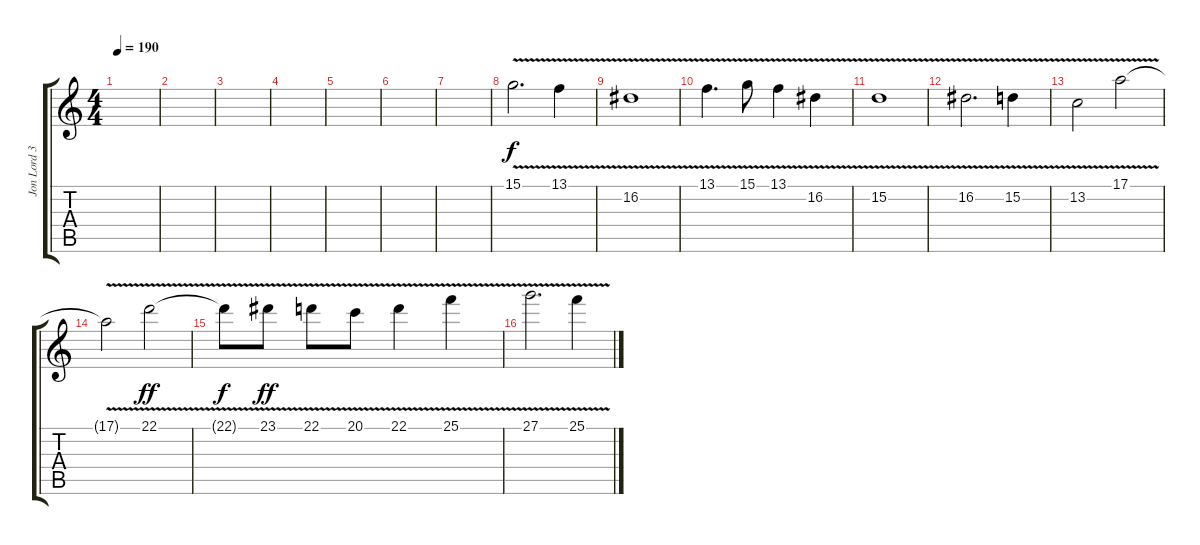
\track ("Jon Lord 3" "Jon Lord 3") {instrument electricpiano1}
\staff {score tabs}
\tuning (E4 B3 G3 D3 A2 E2) {hide}
\ts (4 4)
\tempo 190
\clef g2
\ks c
|
|
|
|
|
|
|
15.1{v}.2{d} 13.1{v}.4 |
16.2{v}.1 |
13.1{v}.4{d} 15.1{v}.8 13.1{v}.4 16.2{v}.4 |
15.2{v}.1 |
16.2{v}.2{d} 15.2{v}.4 |
13.2{v}.2 17.1{v}.2 |
17.1{v t}.2{dy f} 22.1{v}.2{dy ff} |
22.1{t}.8{dy f} 23.1{v}.8{dy ff} 22.1{v}.8 20.1{v}.8 22.1{v}.4 25.1{v}.4 |
27.1{v}.2{d} 25.1{v}.4
